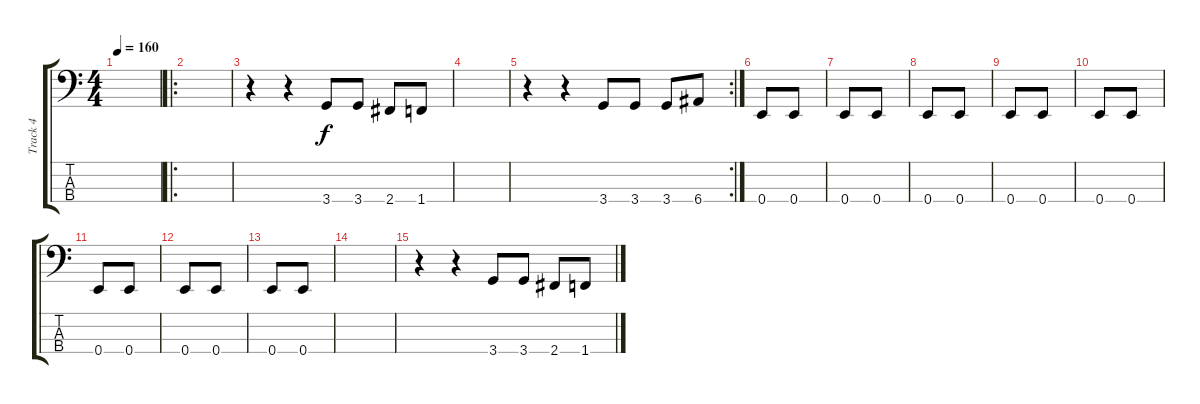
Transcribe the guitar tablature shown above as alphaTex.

\track ("Track 4" "Track 4") {instrument overdrivenguitar}
\staff {score tabs}
\tuning (G2 D2 A1 E1) {hide}
\ts (4 4)
\tempo 160
\clef f4
\ks c
|
\ro
|
r.4 r.4 3.4.8 3.4.8 2.4.8 1.4.8 |
|
\rc 2
r.4 r.4 3.4.8 3.4.8 3.4.8 6.4.8 |
0.4.8 0.4.8 |
0.4.8 0.4.8 |
0.4.8 0.4.8 |
0.4.8 0.4.8 |
0.4.8 0.4.8 |
0.4.8 0.4.8 |
0.4.8 0.4.8 |
0.4.8 0.4.8 |
|
r.4 r.4 3.4.8 3.4.8 2.4.8 1.4.8
